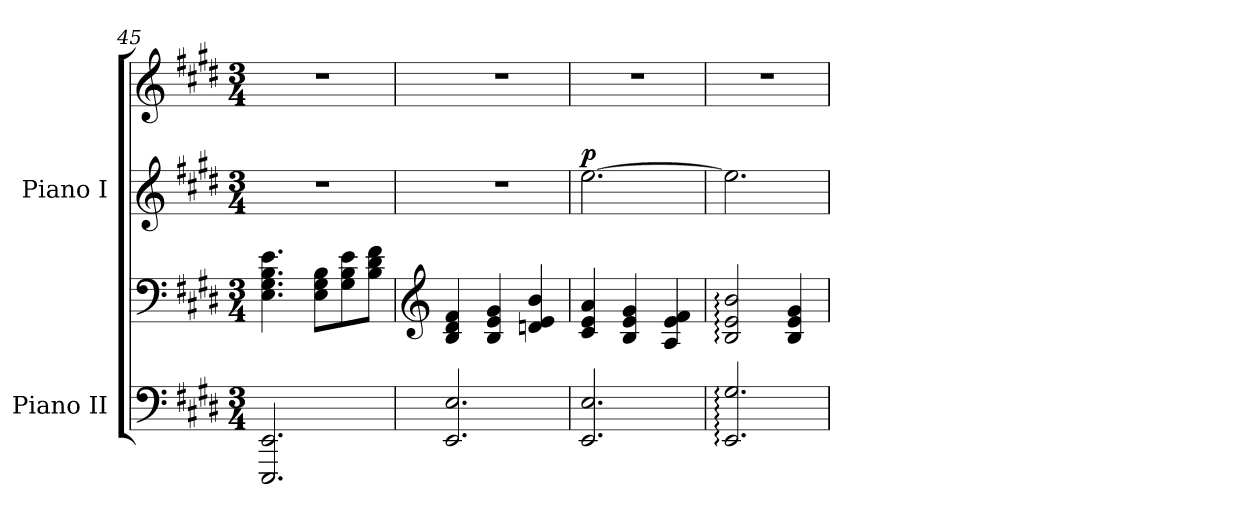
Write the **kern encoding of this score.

**kern	**kern	**kern	**kern	**dynam
*part2	*part2	*part1	*part1	*part1
*staff4	*staff3	*staff2	*staff1	*staff1/2
*I"Piano II	*	*I"Piano I	*	*
*I'Pno. II	*	*I'Pno. I	*	*
*clefF4	*clefF4	*clefG2	*clefG2	*
*k[f#c#g#d#]	*k[f#c#g#d#]	*k[f#c#g#d#]	*k[f#c#g#d#]	*
*M3/4	*M3/4	*M3/4	*M3/4	*
=45	=45	=45	=45	=45
2.EEE/ 2.EE/	4.E\ 4.G#\ 4.B\ 4.e\	2.r	2.r	.
.	8E\ 8G#\ 8B\L	.	.	.
.	8G#\ 8B\ 8e\	.	.	.
.	8B\ 8d#\ 8f#\J	.	.	.
=46	=46	=46	=46	=46
*	*clefG2	*	*	*
2.EE/ 2.E/	4B/ 4d#/ 4f#/	2.r	2.r	.
.	4B/ 4e/ 4g#/	.	.	.
.	4dn/ 4e/ 4b/	.	.	.
=47	=47	=47	=47	=47
!	!	!	!	!LO:DY:a=2
2.EE/ 2.E/	4c#/ 4e/ 4a/	[2.ee\	2.r	p
.	4B/ 4e/ 4g#/	.	.	.
.	4A/ 4e/ 4f#/	.	.	.
=48	=48	=48	=48	=48
2.EE/: 2.G#/:	2B/: 2e/: 2b/:	2.ee\]	2.r	.
.	4B/ 4e/ 4g#/	.	.	.
=	=	=	=	=
*-	*-	*-	*-	*-
